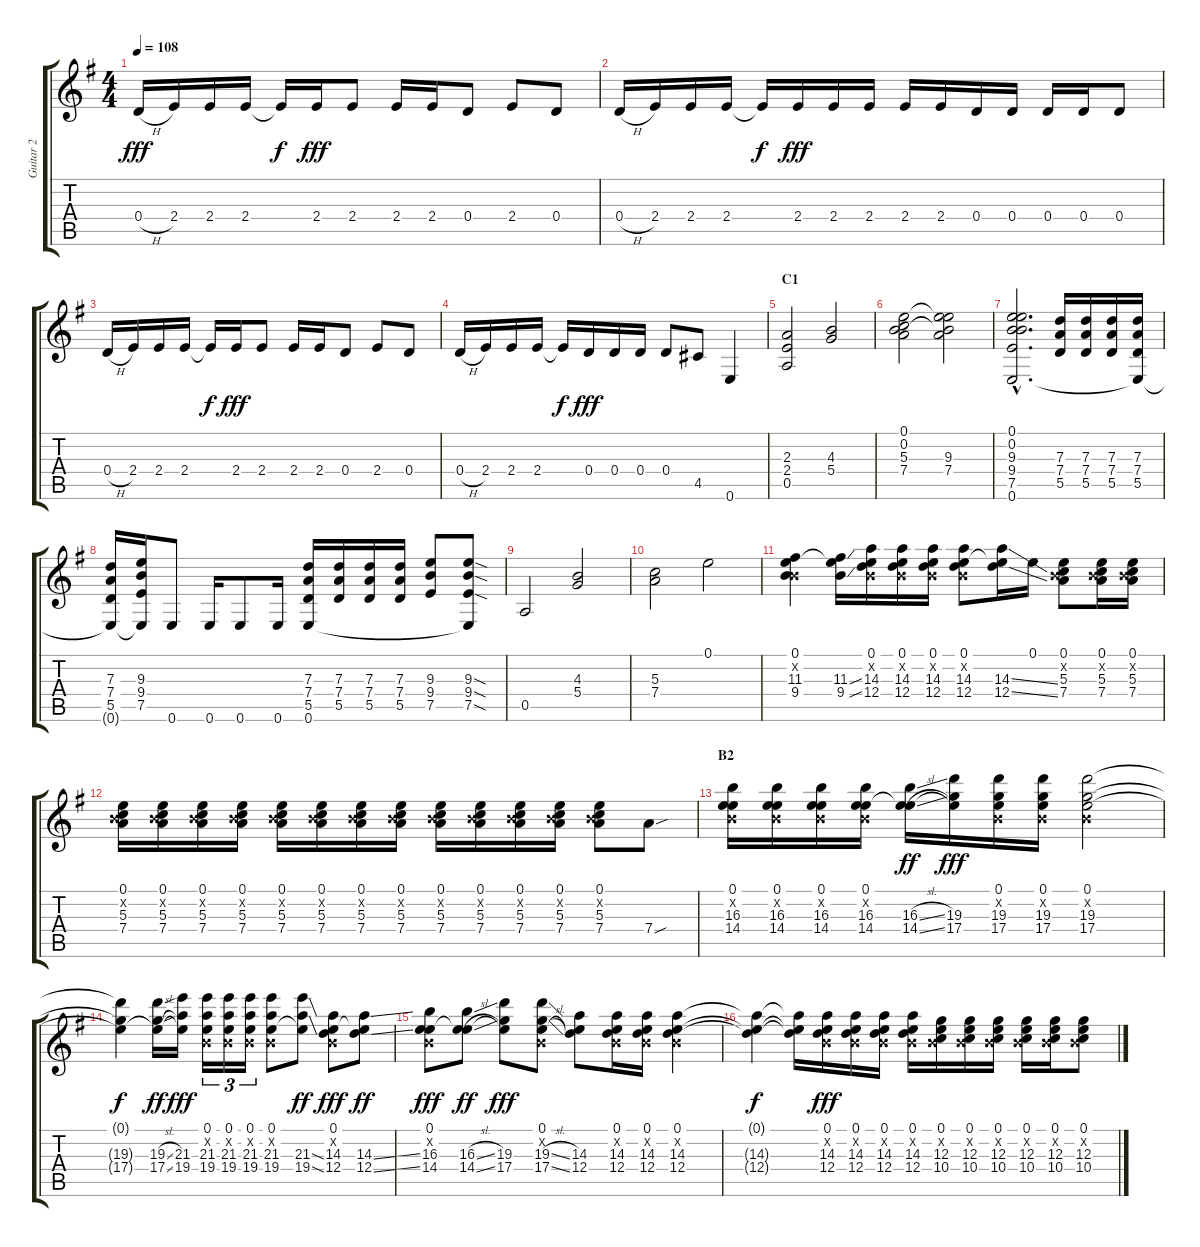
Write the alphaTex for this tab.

\track ("Guitar 2" "Guitar 2") {instrument overdrivenguitar}
\staff {score tabs}
\tuning (E4 B3 G3 D3 A2 E2) {hide}
\ts (4 4)
\tempo 108
\clef g2
\ks g
0.4{h}.16{dy fff} 2.4.16 2.4.16 2.4.16 2.4{t}.16{dy f} 2.4.16{dy fff} 2.4.8 2.4.16 2.4.16 0.4.8 2.4.8 0.4.8 |
0.4{h}.16 2.4.16 2.4.16 2.4.16 2.4{t}.16{dy f} 2.4.16{dy fff} 2.4.16 2.4.16 2.4.16 2.4.16 0.4.16 0.4.16 0.4.16 0.4.16 0.4.8 |
0.4{h}.16 2.4.16 2.4.16 2.4.16 2.4{t}.16{dy f} 2.4.16{dy fff} 2.4.8 2.4.16 2.4.16 0.4.8 2.4.8 0.4.8 |
0.4{h}.16 2.4.16 2.4.16 2.4.16 2.4{t}.16{dy f} 0.4.16{dy fff} 0.4.16 0.4.16 0.4.8 4.5.8 0.6.4 |
\section ("" "C1")
(2.3 2.4 0.5).2 (4.3 5.4).2 |
(0.1 0.2 5.3 7.4).2 (0.1{t} 0.2{t} 9.3 7.4).2 |
(0.1{hac} 0.2{hac} 9.3{hac} 9.4{hac} 7.5{hac} 0.6{hac}).2{d} (7.3 7.4 5.5).16 (7.3 7.4 5.5).16 (7.3 7.4 5.5).16 (7.3 7.4 5.5 0.6{t}).16 |
(7.3 7.4 5.5 0.6{t}).16 (9.3 9.4 7.5 0.6{t}).16 0.6.8 0.6.16 0.6.8 0.6.16 (7.3 7.4 5.5 0.6).16 (7.3 7.4 5.5).16 (7.3 7.4 5.5).16 (7.3 7.4 5.5).16 (9.3 9.4 7.5).8 (9.3{sod} 9.4{sod} 7.5{sod} 0.6{t}).8 |
0.5.2 (4.3 5.4).2 |
(5.3 7.4).2 0.1.2 |
(0.1 0.2{x} 11.3 9.4).4 (0.1{t} 11.3{ss} 9.4{ss}).16 (0.1 0.2{x} 14.3 12.4).16 (0.1 0.2{x} 14.3 12.4).16 (0.1 0.2{x} 14.3 12.4).16 (0.1 0.2{x} 14.3 12.4).8 (0.1{t} 14.3{ss} 12.4{ss}).16 0.1.16 (0.1 0.2{x} 5.3 7.4).8 (0.1 0.2{x} 5.3 7.4).16 (0.1 0.2{x} 5.3 7.4).16 |
(0.1 0.2{x} 5.3 7.4).16 (0.1 0.2{x} 5.3 7.4).16 (0.1 0.2{x} 5.3 7.4).16 (0.1 0.2{x} 5.3 7.4).16 (0.1 0.2{x} 5.3 7.4).16 (0.1 0.2{x} 5.3 7.4).16 (0.1 0.2{x} 5.3 7.4).16 (0.1 0.2{x} 5.3 7.4).16 (0.1 0.2{x} 5.3 7.4).16 (0.1 0.2{x} 5.3 7.4).16 (0.1 0.2{x} 5.3 7.4).16 (0.1 0.2{x} 5.3 7.4).16 (0.1 0.2{x} 5.3 7.4).8 7.4{sou}.8 |
\section ("" "B2")
(0.1 0.2{x} 16.3 14.4).16 (0.1 0.2{x} 16.3 14.4).16 (0.1 0.2{x} 16.3 14.4).16 (0.1 0.2{x} 16.3 14.4).16 (0.1{t} 16.3{sl} 14.4{sl}).16{dy ff} (0.1{t} 19.3 17.4).16{dy fff} (0.1 0.2{x} 19.3 17.4).16 (0.1 0.2{x} 19.3 17.4).16 (0.1 0.2{x} 19.3 17.4).2 |
(0.1{t} 19.3{t} 17.4{t}).4{dy f} (0.1{t} 19.3{sl} 17.4{sl}).16{dy ff} (0.1{t} 21.3 19.4).16{dy fff} (0.1 0.2{x} 21.3 19.4).16{tu (3 2)} (0.1 0.2{x} 21.3 19.4).16{tu (3 2)} (0.1 0.2{x} 21.3 19.4).16{tu (3 2)} (0.1 0.2{x} 21.3 19.4).8 (0.1{t} 21.3{ss} 19.4{ss}).8{dy ff} (0.1 0.2{x} 14.3 12.4).8{dy fff} (0.1{t} 14.3{ss} 12.4{ss}).8{dy ff} |
(0.1 0.2{x} 16.3 14.4).8{dy fff} (0.1{t} 16.3{sl} 14.4{sl}).8{dy ff} (0.1{t} 19.3 17.4).8{dy fff} (0.1 0.2{x} 19.3{sl} 17.4{sl}).8 (0.1{t} 14.3 12.4).8 (0.1 0.2{x} 14.3 12.4).16 (0.1 0.2{x} 14.3 12.4).16 (0.1 0.2{x} 14.3 12.4).4 |
(0.1{t} 14.3{t} 12.4{t}).4{dy f} (0.1{t} 14.3{t} 12.4{t}).16 (0.1 0.2{x} 14.3 12.4).16{dy fff} (0.1 0.2{x} 14.3 12.4).16 (0.1 0.2{x} 14.3 12.4).16 (0.1 0.2{x} 14.3 12.4).16 (0.1 0.2{x} 12.3 10.4).16 (0.1 0.2{x} 12.3 10.4).16 (0.1 0.2{x} 12.3 10.4).16 (0.1 0.2{x} 12.3 10.4).16 (0.1 0.2{x} 12.3 10.4).16 (0.1 0.2{x} 12.3{ss} 10.4{ss}).8
